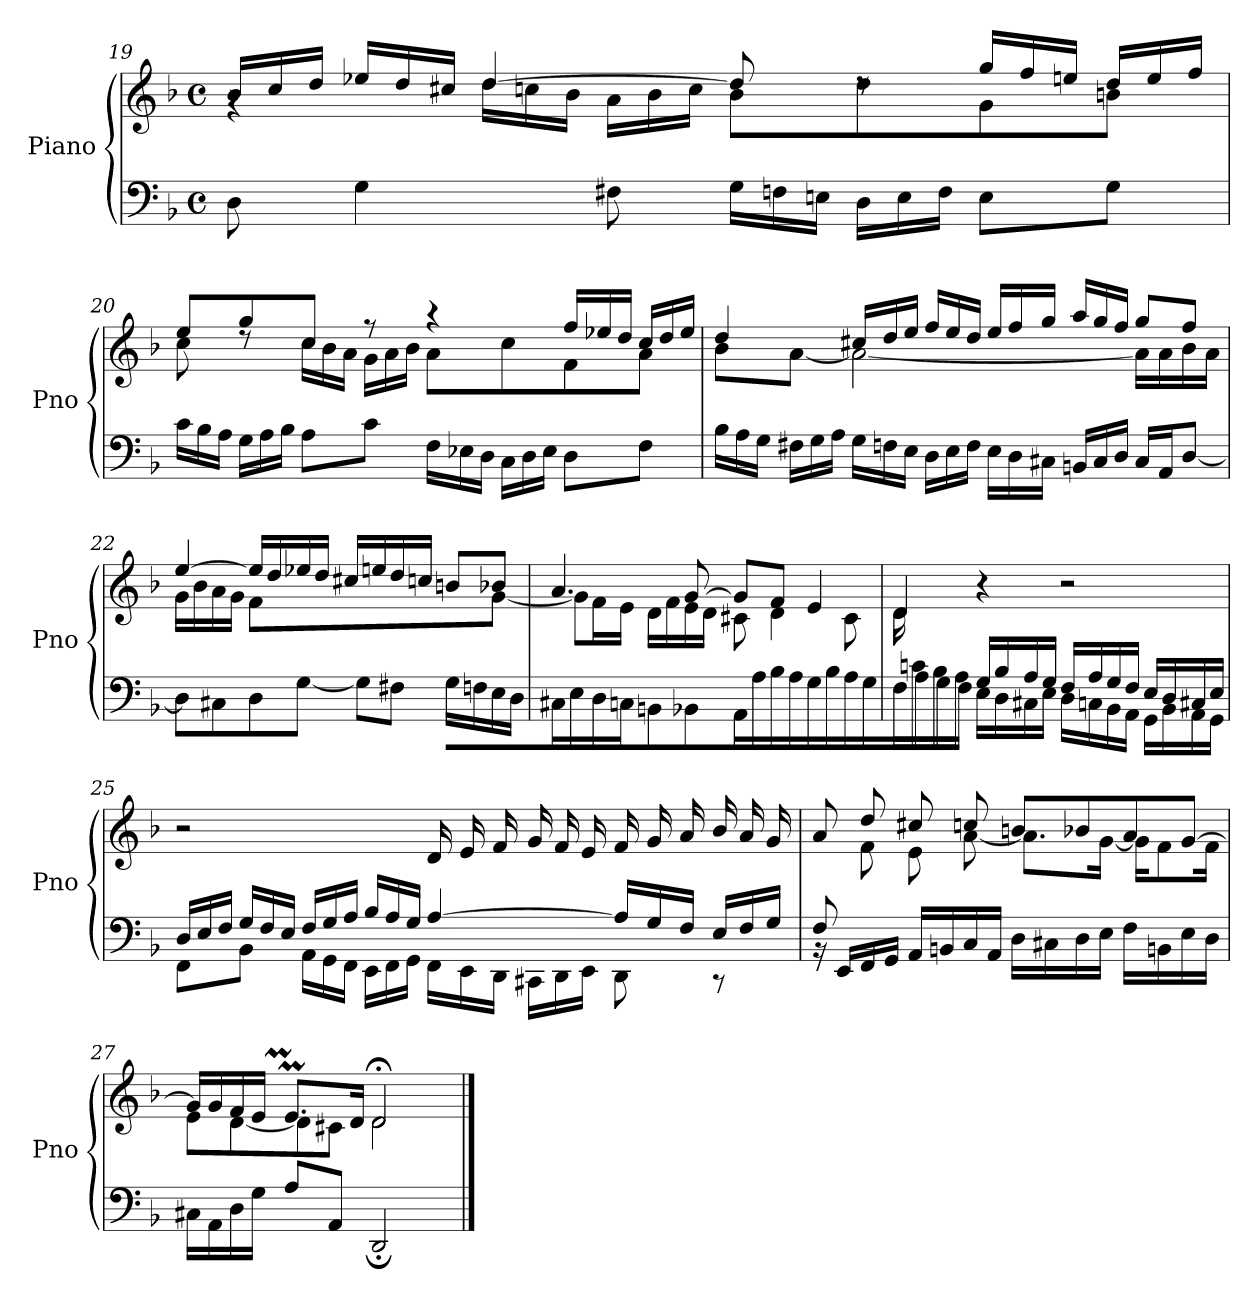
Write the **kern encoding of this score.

**kern	**kern
*part1	*part1
*staff2	*staff1
*I"Piano	*
*I'Pno	*
*clefF4	*clefG2
*k[b-]	*k[b-]
*M4/4	*M4/4
*met(c)	*met(c)
*	*Xtuplet
=19	=19
*	*^
8D\	24b-/LL	4rg
.	24cc/	.
.	24dd/JJ	.
4G\	24ee-X/LL	.
.	24dd/	.
.	24cc#X/JJ	.
.	[4dd/	24dd\LL
.	.	24ccn\
.	.	24b-\JJ
8F#X\	.	24a\LL
.	.	24b-\
.	.	24cc\JJ
*Xtuplet	*	*
24G\LL	8dd/]	8b-\L
24Fn\	.	.
24En\JJ	.	.
24D\LL	8rdd	8dd\
24E\	.	.
24F\JJ	.	.
8E\L	24gg/LL	8g\
.	24ff/	.
.	24een/JJ	.
8G\J	24dd/LL	8bn\J
.	24ee/	.
.	24ff/JJ	.
!!LO:LB:g=z	!!
=20	=20	=20
24c\LL	8ee/L	8cc\
24B-\	.	.
24A\JJ	.	.
24G\LL	8gg/	8rdd
24A\	.	.
24B-\JJ	.	.
8A\L	8cc/J	24cc\LL
.	.	24b-\
.	.	24a\JJ
8c\J	8r	24g\LL
.	.	24a\
.	.	24b-\JJ
24F\LL	4r	8a\L
24E-X\	.	.
24D\JJ	.	.
24C\LL	.	8cc\
24D\	.	.
24E-\JJ	.	.
8D\L	24ff/LL	8f\
.	24ee-X/	.
.	24dd/JJ	.
8F\J	24cc/LL	8a\J
.	24dd/	.
.	24ee-/JJ	.
=21	=21	=21
24B-\LL	4dd/	8b-\L
24A\	.	.
24G\JJ	.	.
24F#X\LL	.	[8a\J
24G\	.	.
24A\JJ	.	.
24G\LL	24cc#X/LL	2a\_
24Fn\	24dd/	.
24E\JJ	24ee/JJ	.
24D\LL	24ff/LL	.
24E\	24ee/	.
24F\JJ	24dd/JJ	.
24E\LL	24ee/LL	.
24D\	24ff/	.
24C#X\JJ	24gg/JJ	.
24BBn/LL	24aa/LL	.
24C#/	24gg/	.
24D/JJ	24ff/JJ	.
16C#/LL	8gg/L	16a\LL]
16AA/J	.	16a\
[8D/J	8ff/J	16b-\
.	.	16a\JJ
!!LO:LB:g=z	!!
=22	=22	=22
*^	*	*
4.ryy	8D\L]	[4ee/	16g\LL
.	.	.	16b-\
.	8C#X\	.	16a\
.	.	.	16g\JJ
.	8D\	16ee/LL]	8f\L
.	.	16dd/	.
8B-/J	[8G\J	16ee-X/	2ryy
.	.	16dd/JJ	.
4A/	8G\L]	16cc#X/LL	.
.	.	16een/	.
.	8F#X\J	16dd/	.
.	.	16ccn/JJ	.
8G/L	16G\LL	8bn/L	.
.	16Fn\	.	.
8ryy	16E\	8b-X/J	[8g\J
.	16D\JJ	.	.
*v	*v	*	*
=23	=23	=23
16C#X\LL	4.a/	8g\L]
16E\	.	.
16D\	.	16f\L
16Cn\JJ	.	16e\JJ
8BBn/L	.	16d\LL
.	.	16f\
8BB-X/J	[8g/	16e\
.	.	16d\JJ
16AA\LL	8g/L]	8c#X\
16A\	.	.
16B-\	8f/J	4d\
16A\JJ	.	.
16G\LL	4e/	.
16B-\	.	.
16A\	.	8c#\
16G\JJ	.	.
!!LO:PB:g=z	!!
=24	=24	=24
*^	*	*
16ryy	16F\LL	4d/	16d\LL
16cn/	16A\	.	2...ryy
16B-/	16G\	.	.
16A/JJ	16F\JJ	.	.
16G/LL	16E\LL	4r	.
16B-/	16D\	.	.
16A/	16C#X\	.	.
16G/JJ	16E\JJ	.	.
16F/LL	16D\LL	2r	.
16A/	16Cn\	.	.
16G/	16BB-\	.	.
16F/JJ	16AA\JJ	.	.
16E/LL	16GG\LL	.	.
16D/	16BB-\	.	.
16C#X/	16AA\	.	.
16E/JJ	16GG\JJ	.	.
*	*	*v	*v
=25	=25	=25
24D/LL	8FF\L	2r
24E/	.	.
24F/JJ	.	.
24G/LL	8BB-\J	.
24F/	.	.
24E/JJ	.	.
24F/LL	24AA\LL	.
24G/	24GG\	.
24A/JJ	24FF\JJ	.
24B-/LL	24EE\LL	.
24A/	24FF\	.
24G/JJ	24GG\JJ	.
[4A/	24FF\LL	24d/LL
.	24EE\	24e/
.	24DD\JJ	24f/JJ
.	24CC#X\LL	24g/LL
.	24DD\	24f/
.	24EE\JJ	24e/JJ
24A/LL]	8DD\	24f/LL
24G/	.	24g/
24F/JJ	.	24a/JJ
24E/LL	8r	24b-/LL
24F/	.	24a/
24G/JJ	.	24g/JJ
!!LO:LB:g=z
=26	=26	=26
*	*	*^
8F/L	16rBB	8a/L	8ryy
.	16EE/LL	.	.
2..ryy	16FF/	8dd/	8f\
.	16GG/JJ	.	.
.	16AA/LL	8cc#X/	8e\
.	16BBn/	.	.
.	16C/	8ccn/J	[8a\J
.	16AA/JJ	.	.
.	16D\LL	8bn/L	8.a\L]
.	16C#X\	.	.
.	16D\	8b-X/	.
.	16E\JJ	.	[16g\Jk
.	16F\LL	8a/	16g\KL]
.	16BBn\	.	8f\
.	16E\	[8g/J	.
.	16D\JJ	.	16f\Jk
=27	=27	=27	=27
*	*	*	*^
4ryy	16C#X\LL	16g/LL]	8e\L	4ryy
.	16AA\	16g/	.	.
.	16D\	16f/	[8d\	.
.	16G\JJ	16e/JJ	.	.
8.ryy	8A\L	8.em/L	8d\]	[8em!yy
.	8AA/J	.	8c#X\J	16e!yy]
2ryy	.	16d/Jk	.	2ryy
.	2DD;/	2d;</	2d\	.
16ryy	.	.	.	16ryy
*v	*v	*	*	*
*	*v	*v	*v
==	==
*-	*-
